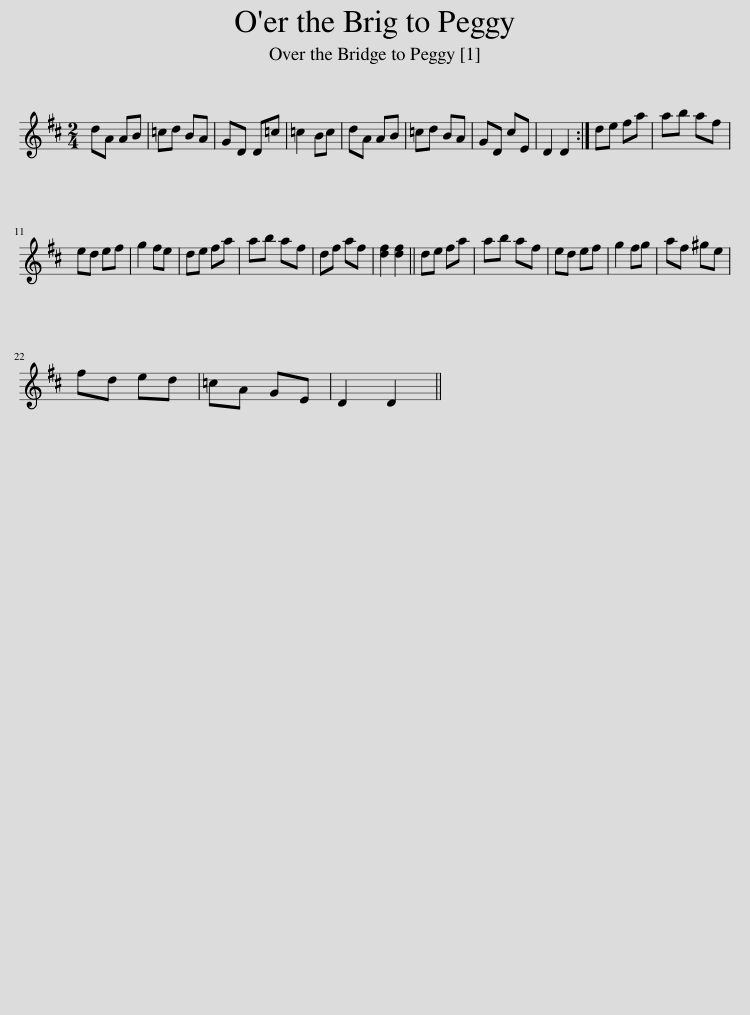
X:1
L:1/8
M:2/4
I:linebreak $
K:D
V:1 treble
V:1
 dA AB | =cd BA | GD D=c | =c2 Bc | dA AB | %5
 =cd BA | GD cE | D2 D2 :| de fa | ab af |$ %10
 ed ef | g2 fe | de fa | ab af | df af | %15
 [df]2 [df]2 || de fa | ab af | ed ef | g2 fg | %20
 af ^ge |$ fd ed | =cA GE | D2 D2 || %24
